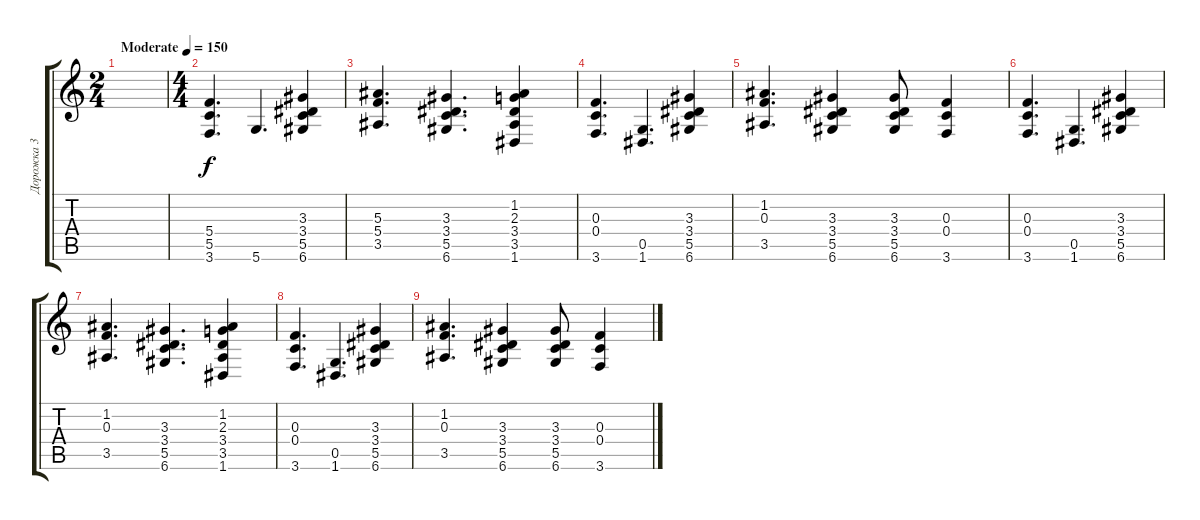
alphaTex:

\track ("Дорожка 3" "Дорожка 3") {instrument acousticguitarsteel}
\staff {score tabs}
\tuning (D4 A3 F3 C3 G2 D2) {hide}
\ts (2 4)
\tempo (150 "Moderate")
\clef g2
\ks c
|
\ts (4 4)
(5.4 5.5 3.6).4{d} 5.6.4{d} (3.3 3.4 5.5 6.6).4 |
(5.3 5.4 3.5).4{d} (3.3 3.4 5.5 6.6).4{d} (1.2 2.3 3.4 3.5 1.6).4 |
(0.3 0.4 3.6).4{d} (0.5 1.6).4{d} (3.3 3.4 5.5 6.6).4 |
(1.2 0.3 3.5).4{d} (3.3 3.4 5.5 6.6).4 (3.3 3.4 5.5 6.6).8 (0.3 0.4 3.6).4 |
(0.3 0.4 3.6).4{d} (0.5 1.6).4{d} (3.3 3.4 5.5 6.6).4 |
(1.2 0.3 3.5).4{d} (3.3 3.4 5.5 6.6).4{d} (1.2 2.3 3.4 3.5 1.6).4 |
(0.3 0.4 3.6).4{d} (0.5 1.6).4{d} (3.3 3.4 5.5 6.6).4 |
(1.2 0.3 3.5).4{d volume 9} (3.3 3.4 5.5 6.6).4 (3.3 3.4 5.5 6.6).8 (0.3 0.4 3.6).4
